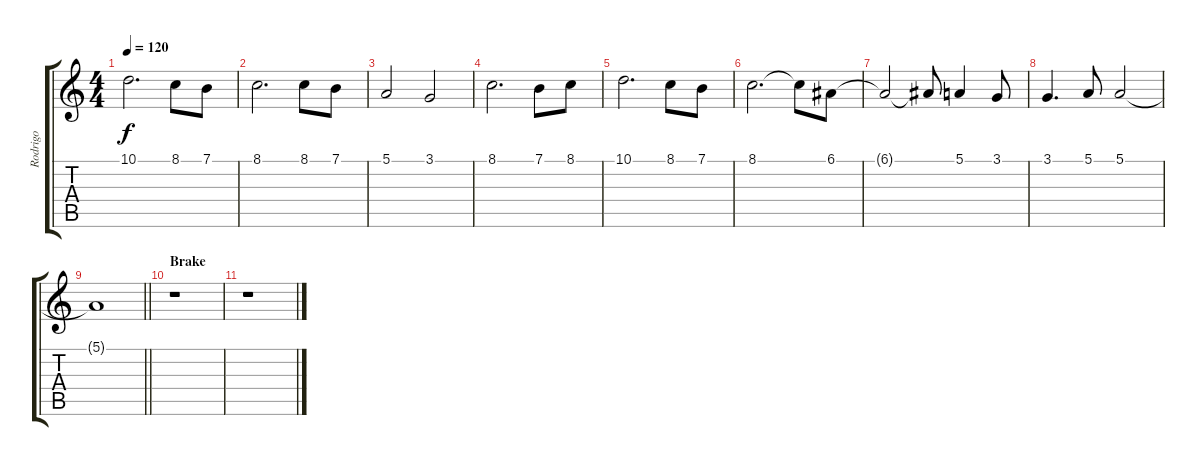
\track ("Rodrigo" "Rodrigo") {instrument violin}
\staff {score tabs}
\tuning (E4 B3 G3 D3 A2 E2) {hide}
\ts (4 4)
\tempo 120
\clef g2
\ks c
10.1.2{d dy f} 8.1.8 7.1.8 |
8.1.2{d} 8.1.8 7.1.8 |
5.1.2 3.1.2 |
8.1.2{d} 7.1.8 8.1.8 |
10.1.2{d} 8.1.8 7.1.8 |
8.1.2{d} 8.1{t}.8 6.1.8 |
6.1{t}.2 6.1{t}.8 5.1.4 3.1.8 |
3.1.4{d} 5.1.8 5.1.2 |
\barLineRight lightlight
5.1{t}.1 |
\section ("" "Brake")
r.1 |
r.1
